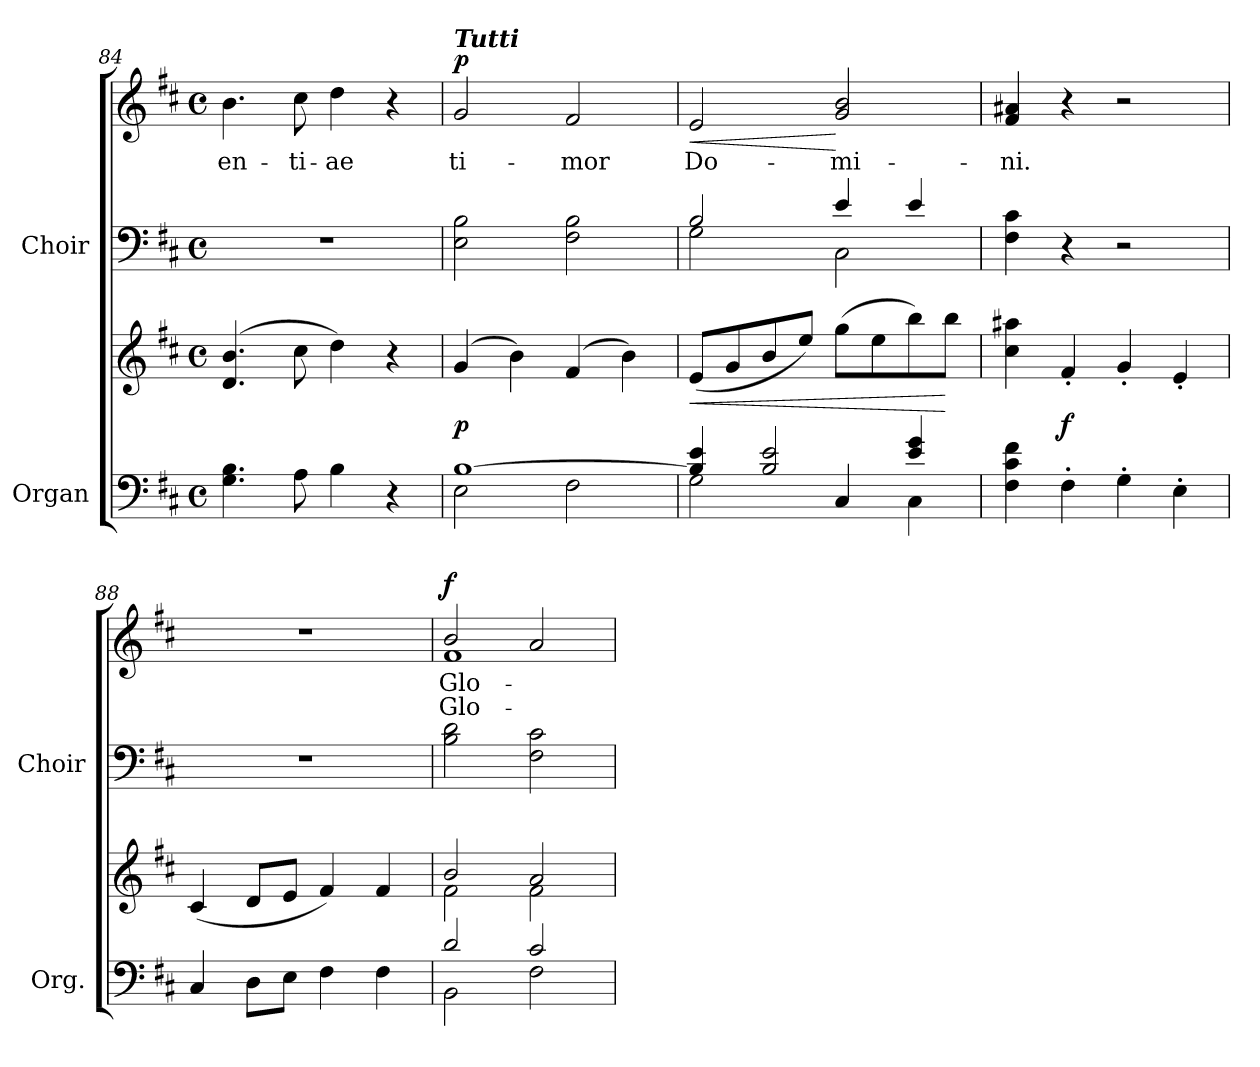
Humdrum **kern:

**kern	**kern	**dynam	**kern	**kern	**text	**text	**dynam
*part2	*part2	*part2	*part1	*part1	*part1	*part1	*part1
*staff4	*staff3	*staff3/4	*staff2	*staff1	*staff1	*staff1	*staff1/2
*I"Organ	*	*	*I"Choir	*	*	*	*
*I'Org.	*	*	*I'Choir	*	*	*	*
*clefF4	*clefG2	*	*clefF4	*clefG2	*	*	*
*k[f#c#]	*k[f#c#]	*	*k[f#c#]	*k[f#c#]	*	*	*
*D:	*D:	*	*D:	*D:	*	*	*
*M4/4	*M4/4	*	*M4/4	*M4/4	*	*	*
*met(c)	*met(c)	*	*met(c)	*met(c)	*	*	*
=84	=84	=84	=84	=84	=84	=84	=84
!	!	!	!	!	!LO:LY:b:color=#000000	!	!
4.Gi\ 4.Bi	(4.di/ 4.bi	.	1r	4.bi\	-en-	.	.
!	!	!	!	!	!LO:LY:b:color=#000000	!	!
8Ai\	8cc#i\	.	.	8cc#i\	-ti-	.	.
!	!	!	!	!	!LO:LY:b:color=#000000	!	!
4Bi\	4ddi\)	.	.	4ddi\	-ae	.	.
4r	4r	.	.	4r	.	.	.
=85	=85	=85	=85	=85	=85	=85	=85
*^	*	*	*	*	*	*	*
!	!	!	!	!	!LO:TX:a:Bi:t=Tutti	!	!	!
!	!	!	!	!	!	!LO:LY:b:color=#000000	!	!
[1Bi	2Ei\	(4gi/	p	2Ei\ 2Bi	2gi/	ti-	.	p
.	.	4bi\)	.	.	.	.	.	.
!	!	!	!	!	!	!LO:LY:b:color=#000000	!	!
.	2F#i\	(4f#i/	.	2F#i\ 2Bi	2f#i/	-mor	.	.
.	.	4bi\)	.	.	.	.	.	.
=86	=86	=86	=86	=86	=86	=86	=86	=86
!	!	!	!LO:HP:b	!	!	!	!	!
*	*	*	*	*^	*	*	*	*
!	!	!	!	!	!	!	!LO:LY:b:color=#000000	!	!LO:HP:b
4Bi/] 4ei	2Gi\	(8ei/L	<	2Bi/	2Gi\	2ei/	Do-	.	<
.	.	8gi/	.	.	.	.	.	.	.
2Bi/ 2ei	.	8bi/	.	.	.	.	.	.	.
.	.	8eei/J)	.	.	.	.	.	.	.
!	!	!	!	!	!	!	!LO:LY:b:color=#000000	!	!
.	4C#i/	(8ggi\L	.	4ei/	2C#i\	2gi/ 2bi	-mi-	.	[
.	.	8eei\	.	.	.	.	.	.	.
4ei/ 4gi	4C#i\	8bbi\)	.	4ei/	.	.	.	.	.
.	.	8bbi\J	[	.	.	.	.	.	.
*v	*v	*	*	*v	*v	*	*	*	*
=87	=87	=87	=87	=87	=87	=87	=87
!	!	!	!	!	!LO:LY:b:color=#000000	!	!
4F#i\ 4c#i 4f#i	4cc#i\ 4aa#Xi	.	4F#i\ 4c#i	4f#i/ 4a#Xi	-ni.	.	.
4F#'i\	4f#'i/	f	4r	4r	.	.	.
4G'i\	4g'i/	.	2r	2r	.	.	.
4E'i\	4e'i/	.	.	.	.	.	.
!!LO:LB:g=z
=88	=88	=88	=88	=88	=88	=88	=88
4C#i/	(4c#i/	.	1r	1r	.	.	.
8Di\L	8di/L	.	.	.	.	.	.
8Ei\J	8ei/J	.	.	.	.	.	.
4F#i\	4f#i/)	.	.	.	.	.	.
4F#i\	4f#i/	.	.	.	.	.	.
=89	=89	=89	=89	=89	=89	=89	=89
*^	*^	*	*	*	*	*	*
!	!	!	!	!	!	!	!LO:LY:b:color=#000000	!LO:LY:b:color=#000000	!
*	*	*	*	*	*	*^	*	*	*
2di/	2BBi\	2bi/	2f#i\	.	2Bi\ 2di	2bi/	1f#i	Glo-	-Glo-	f
2c#i/	2F#i\	2ai/	2f#i\	.	2F#i\ 2c#i	2ai/	.	.	.	.
*v	*v	*	*	*	*	*v	*v	*	*	*
*	*v	*v	*	*	*	*	*	*
=	=	=	=	=	=	=	=
*-	*-	*-	*-	*-	*-	*-	*-
